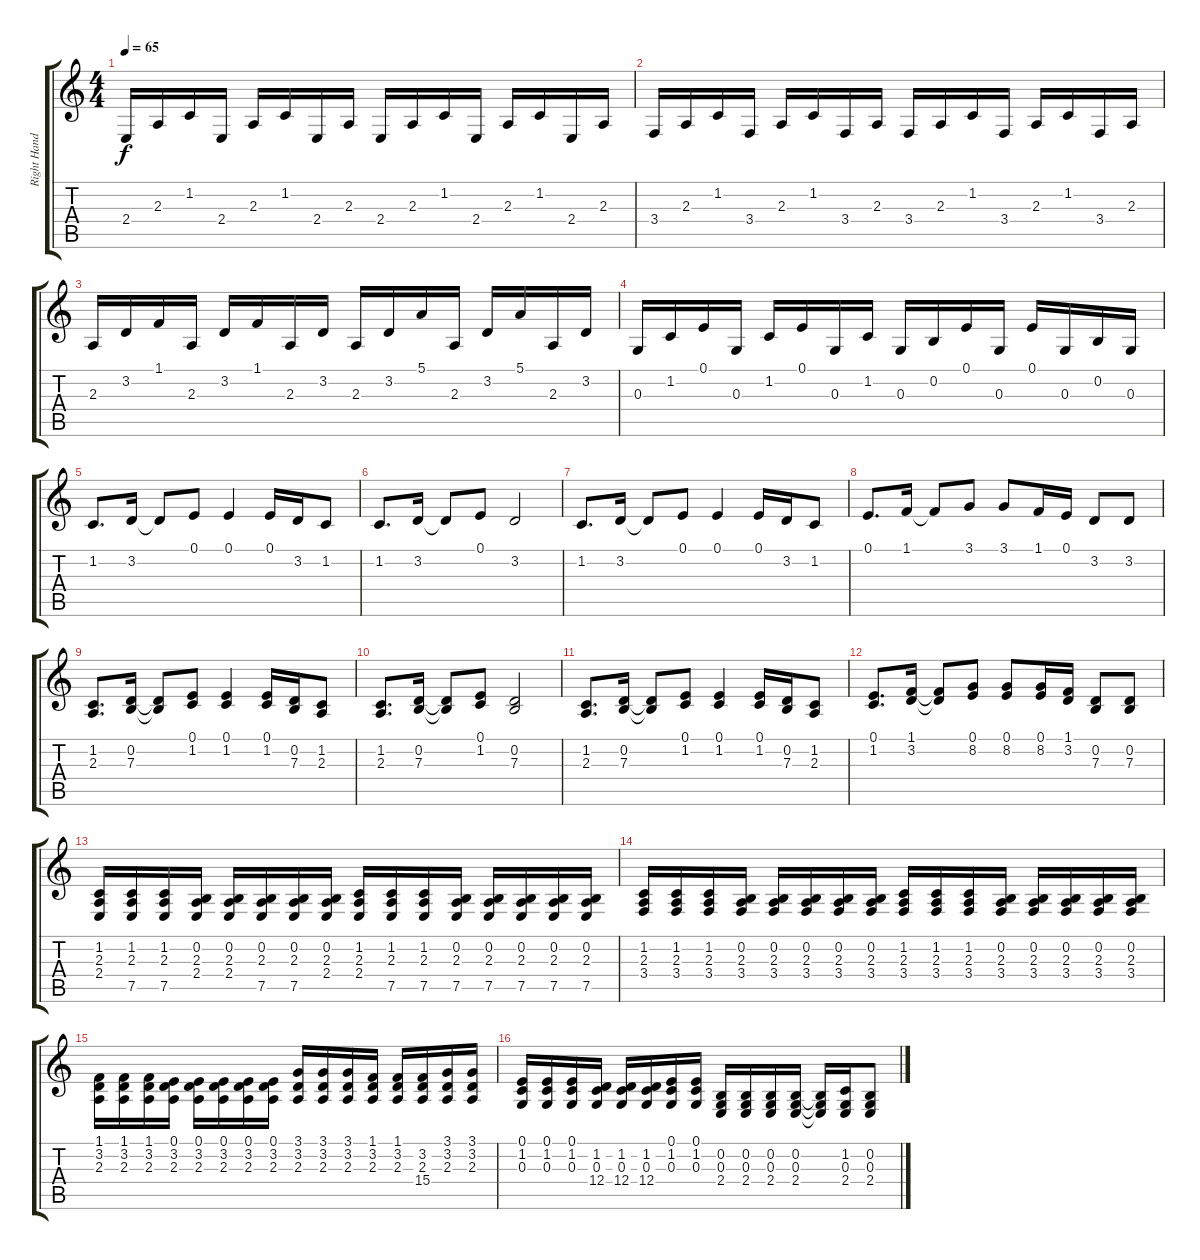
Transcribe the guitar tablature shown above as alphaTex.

\track ("Right Hand" "Right Hand") {instrument acousticgrandpiano}
\staff {score tabs}
\tuning (E4 B3 G3 D3 A2 E2) {hide}
\ts (4 4)
\tempo 65
\clef g2
\ks c
2.4.16{dy f} 2.3.16 1.2.16 2.4.16 2.3.16 1.2.16 2.4.16 2.3.16 2.4.16 2.3.16 1.2.16 2.4.16 2.3.16 1.2.16 2.4.16 2.3.16 |
3.4.16 2.3.16 1.2.16 3.4.16 2.3.16 1.2.16 3.4.16 2.3.16 3.4.16 2.3.16 1.2.16 3.4.16 2.3.16 1.2.16 3.4.16 2.3.16 |
2.3.16 3.2.16 1.1.16 2.3.16 3.2.16 1.1.16 2.3.16 3.2.16 2.3.16 3.2.16 5.1.16 2.3.16 3.2.16 5.1.16 2.3.16 3.2.16 |
0.3.16 1.2.16 0.1.16 0.3.16 1.2.16 0.1.16 0.3.16 1.2.16 0.3.16 0.2.16 0.1.16 0.3.16 0.1.16 0.3.16 0.2.16 0.3.16 |
1.2.8{d} 3.2.16 3.2{t}.8 0.1.8 0.1.4 0.1.16 3.2.16 1.2.8 |
1.2.8{d} 3.2.16 3.2{t}.8 0.1.8 3.2.2 |
1.2.8{d} 3.2.16 3.2{t}.8 0.1.8 0.1.4 0.1.16 3.2.16 1.2.8 |
0.1.8{d} 1.1.16 1.1{t}.8 3.1.8 3.1.8 1.1.16 0.1.16 3.2.8 3.2.8 |
(1.2 2.3).8{d} (0.2 7.3).16 (0.2{t} 7.3{t}).8 (0.1 1.2).8 (0.1 1.2).4 (0.1 1.2).16 (0.2 7.3).16 (1.2 2.3).8 |
(1.2 2.3).8{d} (0.2 7.3).16 (0.2{t} 7.3{t}).8 (0.1 1.2).8 (0.2 7.3).2 |
(1.2 2.3).8{d} (0.2 7.3).16 (0.2{t} 7.3{t}).8 (0.1 1.2).8 (0.1 1.2).4 (0.1 1.2).16 (0.2 7.3).16 (1.2 2.3).8 |
(0.1 1.2).8{d} (1.1 3.2).16 (1.1{t} 3.2{t}).8 (0.1 8.2).8 (0.1 8.2).8 (0.1 8.2).16 (1.1 3.2).16 (0.2 7.3).8 (0.2 7.3).8 |
(1.2 2.3 2.4).16{instrument stringensemble1} (1.2 2.3 7.5).16 (1.2 2.3 7.5).16 (0.2 2.3 2.4).16 (0.2 2.3 2.4).16 (0.2 2.3 7.5).16 (0.2 2.3 7.5).16 (0.2 2.3 2.4).16 (1.2 2.3 2.4).16 (1.2 2.3 7.5).16 (1.2 2.3 7.5).16 (0.2 2.3 7.5).16 (0.2 2.3 7.5).16 (0.2 2.3 7.5).16 (0.2 2.3 7.5).16 (0.2 2.3 7.5).16 |
(1.2 2.3 3.4).16 (1.2 2.3 3.4).16 (1.2 2.3 3.4).16 (0.2 2.3 3.4).16 (0.2 2.3 3.4).16 (0.2 2.3 3.4).16 (0.2 2.3 3.4).16 (0.2 2.3 3.4).16 (1.2 2.3 3.4).16 (1.2 2.3 3.4).16 (1.2 2.3 3.4).16 (0.2 2.3 3.4).16 (0.2 2.3 3.4).16 (0.2 2.3 3.4).16 (0.2 2.3 3.4).16 (0.2 2.3 3.4).16 |
(1.1 3.2 2.3).16{beam Down} (1.1 3.2 2.3).16{beam Down} (1.1 3.2 2.3).16{beam Down} (0.1 3.2 2.3).16{beam Down} (0.1 3.2 2.3).16{beam Down} (0.1 3.2 2.3).16{beam Down} (0.1 3.2 2.3).16{beam Down} (0.1 3.2 2.3).16{beam Down} (3.1 3.2 2.3).16 (3.1 3.2 2.3).16 (3.1 3.2 2.3).16 (1.1 3.2 2.3).16 (1.1 3.2 2.3).16 (3.2 2.3 15.4).16 (3.1 3.2 2.3).16 (3.1 3.2 2.3).16 |
(0.1 1.2 0.3).16 (0.1 1.2 0.3).16 (0.1 1.2 0.3).16 (1.2 0.3 12.4).16 (1.2 0.3 12.4).16 (1.2 0.3 12.4).16 (0.1 1.2 0.3).16 (0.1 1.2 0.3).16 (0.2 0.3 2.4).16 (0.2 0.3 2.4).16 (0.2 0.3 2.4).16 (0.2 0.3 2.4).16 (0.2{t} 0.3{t} 2.4{t}).16 (1.2 0.3 2.4).16 (0.2 0.3 2.4).8
